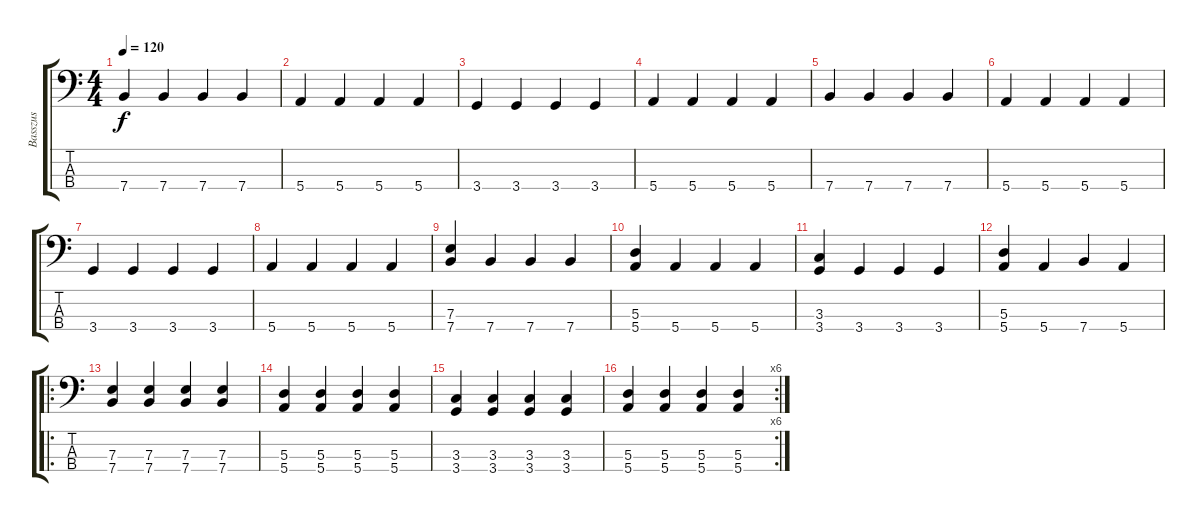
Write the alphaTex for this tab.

\track ("Basszus" "Basszus") {instrument electricbassfinger}
\staff {score tabs}
\tuning (G2 D2 A1 E1) {hide}
\ts (4 4)
\tempo 120
\clef f4
\ks c
7.4.4{dy f instrument electricbassfinger} 7.4.4 7.4.4 7.4.4 |
5.4.4 5.4.4 5.4.4 5.4.4 |
3.4.4 3.4.4 3.4.4 3.4.4 |
5.4.4 5.4.4 5.4.4 5.4.4 |
7.4.4 7.4.4 7.4.4 7.4.4 |
5.4.4 5.4.4 5.4.4 5.4.4 |
3.4.4 3.4.4 3.4.4 3.4.4 |
5.4.4 5.4.4 5.4.4 5.4.4 |
(7.3 7.4).4 7.4.4 7.4.4 7.4.4 |
(5.3 5.4).4 5.4.4 5.4.4 5.4.4 |
(3.3 3.4).4 3.4.4 3.4.4 3.4.4 |
(5.3 5.4).4 5.4.4 7.4.4 5.4.4 |
\ro
(7.3 7.4).4 (7.3 7.4).4 (7.3 7.4).4 (7.3 7.4).4 |
(5.3 5.4).4 (5.3 5.4).4 (5.3 5.4).4 (5.3 5.4).4 |
(3.3 3.4).4 (3.3 3.4).4 (3.3 3.4).4 (3.3 3.4).4 |
\rc 6
(5.3 5.4).4 (5.3 5.4).4 (5.3 5.4).4 (5.3 5.4).4
